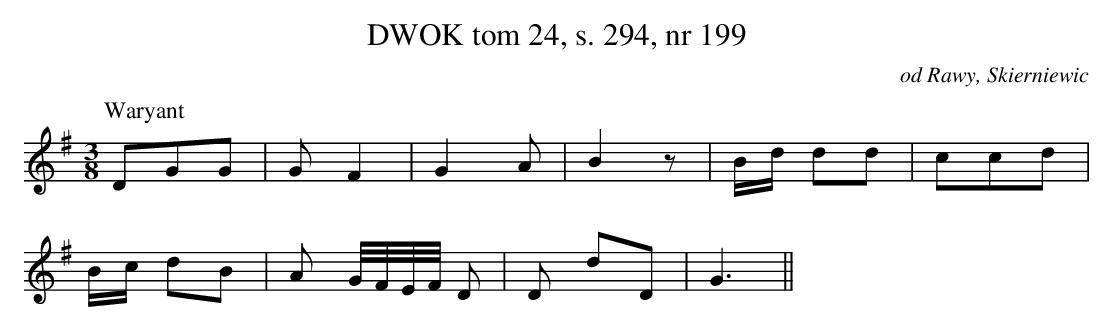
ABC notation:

X:1
T: DWOK tom 24, s. 294, nr 199
O: od Rawy, Skierniewic
L: 1/16
M: 3/8
K: G
P: Waryant
D2G2G2 | G2 F4 | G4 A2 | B4 z2 | Bd d2d2 | c2c2d2 |
Bc d2B2 | A2 G/F/E/F/ D2 | D2 d2D2 | G6 ||
